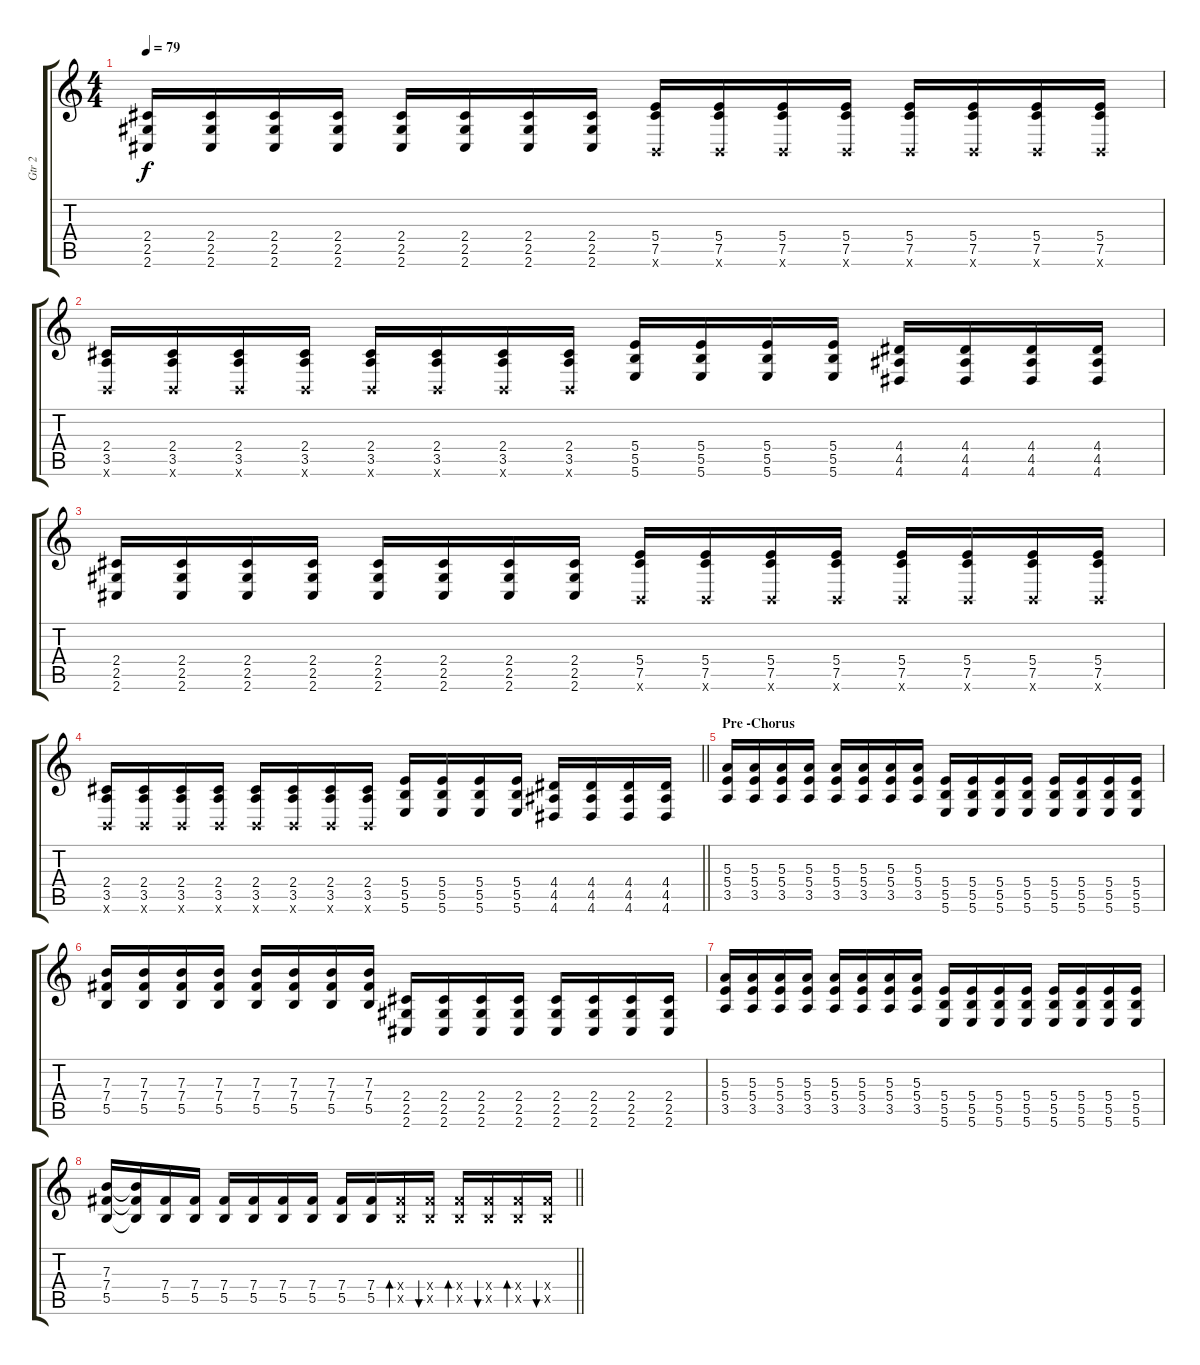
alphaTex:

\track ("Gtr 2" "Gtr 2") {instrument acousticguitarsteel}
\staff {score tabs}
\tuning (Db4 Ab3 E3 B2 Gb2 B1) {hide}
\ts (4 4)
\tempo 79
\clef g2
\ks c
(2.4 2.5 2.6).16{dy f} (2.4 2.5 2.6).16 (2.4 2.5 2.6).16 (2.4 2.5 2.6).16 (2.4 2.5 2.6).16 (2.4 2.5 2.6).16 (2.4 2.5 2.6).16 (2.4 2.5 2.6).16 (5.4 7.5 0.6{x}).16 (5.4 7.5 0.6{x}).16 (5.4 7.5 0.6{x}).16 (5.4 7.5 0.6{x}).16 (5.4 7.5 0.6{x}).16 (5.4 7.5 0.6{x}).16 (5.4 7.5 0.6{x}).16 (5.4 7.5 0.6{x}).16 |
(2.4 3.5 0.6{x}).16 (2.4 3.5 0.6{x}).16 (2.4 3.5 0.6{x}).16 (2.4 3.5 0.6{x}).16 (2.4 3.5 0.6{x}).16 (2.4 3.5 0.6{x}).16 (2.4 3.5 0.6{x}).16 (2.4 3.5 0.6{x}).16 (5.4 5.5 5.6).16 (5.4 5.5 5.6).16 (5.4 5.5 5.6).16 (5.4 5.5 5.6).16 (4.4 4.5 4.6).16 (4.4 4.5 4.6).16 (4.4 4.5 4.6).16 (4.4 4.5 4.6).16 |
(2.4 2.5 2.6).16 (2.4 2.5 2.6).16 (2.4 2.5 2.6).16 (2.4 2.5 2.6).16 (2.4 2.5 2.6).16 (2.4 2.5 2.6).16 (2.4 2.5 2.6).16 (2.4 2.5 2.6).16 (5.4 7.5 0.6{x}).16 (5.4 7.5 0.6{x}).16 (5.4 7.5 0.6{x}).16 (5.4 7.5 0.6{x}).16 (5.4 7.5 0.6{x}).16 (5.4 7.5 0.6{x}).16 (5.4 7.5 0.6{x}).16 (5.4 7.5 0.6{x}).16 |
\barLineRight lightlight
(2.4 3.5 0.6{x}).16 (2.4 3.5 0.6{x}).16 (2.4 3.5 0.6{x}).16 (2.4 3.5 0.6{x}).16 (2.4 3.5 0.6{x}).16 (2.4 3.5 0.6{x}).16 (2.4 3.5 0.6{x}).16 (2.4 3.5 0.6{x}).16 (5.4 5.5 5.6).16 (5.4 5.5 5.6).16 (5.4 5.5 5.6).16 (5.4 5.5 5.6).16 (4.4 4.5 4.6).16 (4.4 4.5 4.6).16 (4.4 4.5 4.6).16 (4.4 4.5 4.6).16 |
\section ("" "Pre -Chorus")
(5.3 5.4 3.5).16{balance 8} (5.3 5.4 3.5).16 (5.3 5.4 3.5).16 (5.3 5.4 3.5).16 (5.3 5.4 3.5).16 (5.3 5.4 3.5).16 (5.3 5.4 3.5).16 (5.3 5.4 3.5).16 (5.4 5.5 5.6).16 (5.4 5.5 5.6).16 (5.4 5.5 5.6).16 (5.4 5.5 5.6).16 (5.4 5.5 5.6).16 (5.4 5.5 5.6).16 (5.4 5.5 5.6).16 (5.4 5.5 5.6).16 |
(7.3 7.4 5.5).16 (7.3 7.4 5.5).16 (7.3 7.4 5.5).16 (7.3 7.4 5.5).16 (7.3 7.4 5.5).16 (7.3 7.4 5.5).16 (7.3 7.4 5.5).16 (7.3 7.4 5.5).16 (2.4 2.5 2.6).16 (2.4 2.5 2.6).16 (2.4 2.5 2.6).16 (2.4 2.5 2.6).16 (2.4 2.5 2.6).16 (2.4 2.5 2.6).16 (2.4 2.5 2.6).16 (2.4 2.5 2.6).16 |
(5.3 5.4 3.5).16 (5.3 5.4 3.5).16 (5.3 5.4 3.5).16 (5.3 5.4 3.5).16 (5.3 5.4 3.5).16 (5.3 5.4 3.5).16 (5.3 5.4 3.5).16 (5.3 5.4 3.5).16 (5.4 5.5 5.6).16 (5.4 5.5 5.6).16 (5.4 5.5 5.6).16 (5.4 5.5 5.6).16 (5.4 5.5 5.6).16 (5.4 5.5 5.6).16 (5.4 5.5 5.6).16 (5.4 5.5 5.6).16 |
\barLineRight lightlight
(7.3 7.4 5.5).16 (7.3{t} 7.4{t} 5.5{t}).16 (7.4 5.5).16 (7.4 5.5).16 (7.4 5.5).16 (7.4 5.5).16 (7.4 5.5).16 (7.4 5.5).16 (7.4 5.5).16 (7.4 5.5).16 (7.4{x} 5.5{x}).16{bd 60} (7.4{x} 5.5{x}).16{bu 60} (7.4{x} 5.5{x}).16{bd 60} (7.4{x} 5.5{x}).16{bu 60} (7.4{x} 5.5{x}).16{bd 60} (7.4{x} 5.5{x}).16{bu 60}
